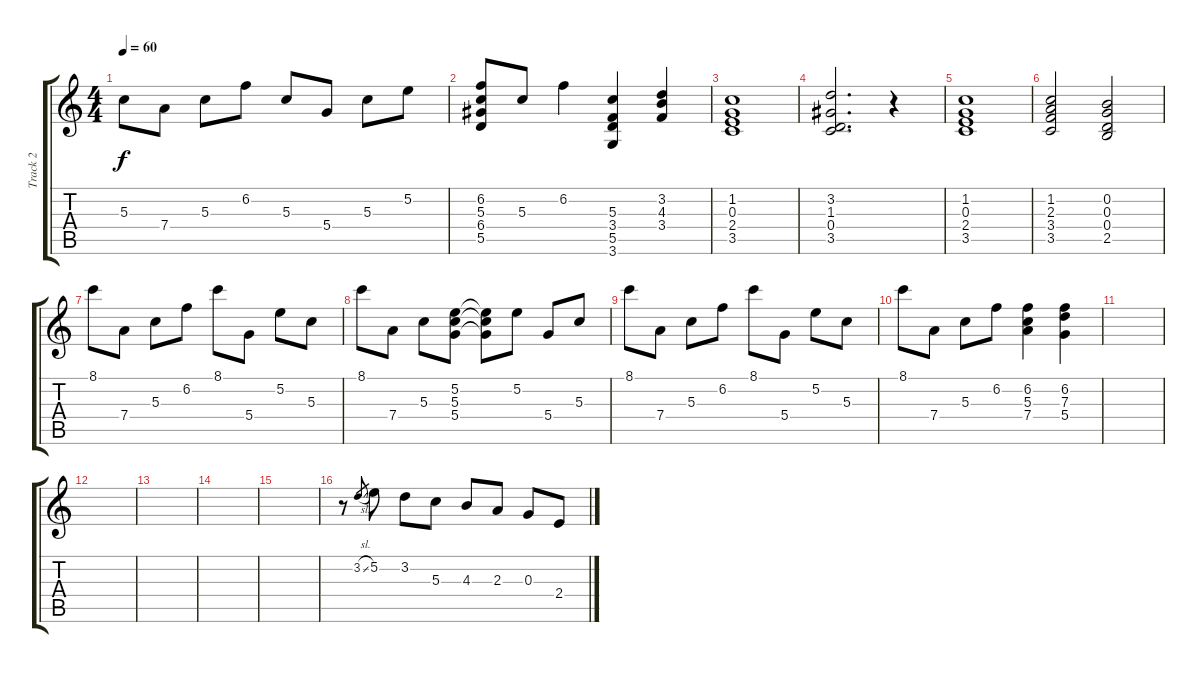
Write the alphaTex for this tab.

\track ("Track 2" "Track 2") {instrument electricguitarclean}
\staff {score tabs}
\tuning (E4 B3 G3 D3 A2 E2) {hide}
\ts (4 4)
\tempo 60
\clef g2
\ks c
5.3.8{dy f} 7.4.8 5.3.8 6.2.8 5.3.8 5.4.8 5.3.8 5.2.8 |
(6.2 5.3 6.4 5.5).8 5.3.8 6.2.4 (5.3 3.4 5.5 3.6).4 (3.2 4.3 3.4).4 |
(1.2 0.3 2.4 3.5).1 |
(3.2 1.3 0.4 3.5).2{d} r.4 |
(1.2 0.3 2.4 3.5).1 |
(1.2 2.3 3.4 3.5).2 (0.2 0.3 0.4 2.5).2 |
8.1.8 7.4.8 5.3.8 6.2.8 8.1.8 5.4.8 5.2.8 5.3.8 |
8.1.8 7.4.8 5.3.8 (5.2 5.3 5.4).8 (5.2{t} 5.3{t} 5.4{t}).8 5.2.8 5.4.8 5.3.8 |
8.1.8 7.4.8 5.3.8 6.2.8 8.1.8 5.4.8 5.2.8 5.3.8 |
8.1.8 7.4.8 5.3.8 6.2.8 (6.2 5.3 7.4).4 (6.2 7.3 5.4).4 |
|
|
|
|
|
r.8 3.2{sl}.8{gr} 5.2.8 3.2.8 5.3.8 4.3.8 2.3.8 0.3.8 2.4.8
